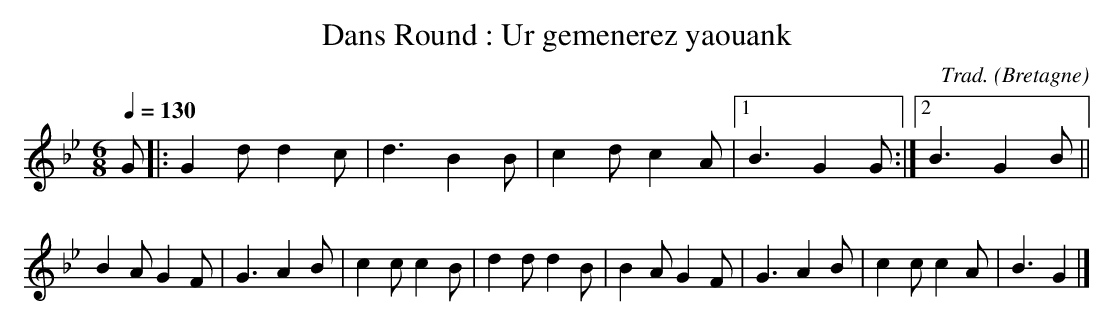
X:1
T:Dans Round : Ur gemenerez yaouank
C:Trad.
O:Bretagne
M:6/8
L:1/8
Q:1/4=130
K:Bb
G |: G2d d2c | d3 B2B | c2d c2A |1 B3 G2G :|2 B3 G2B ||
B2A G2F | G3 A2B | c2c c2B | d2d d2B | B2A G2F | G3 A2B | c2c c2A | B3 G2 |]
